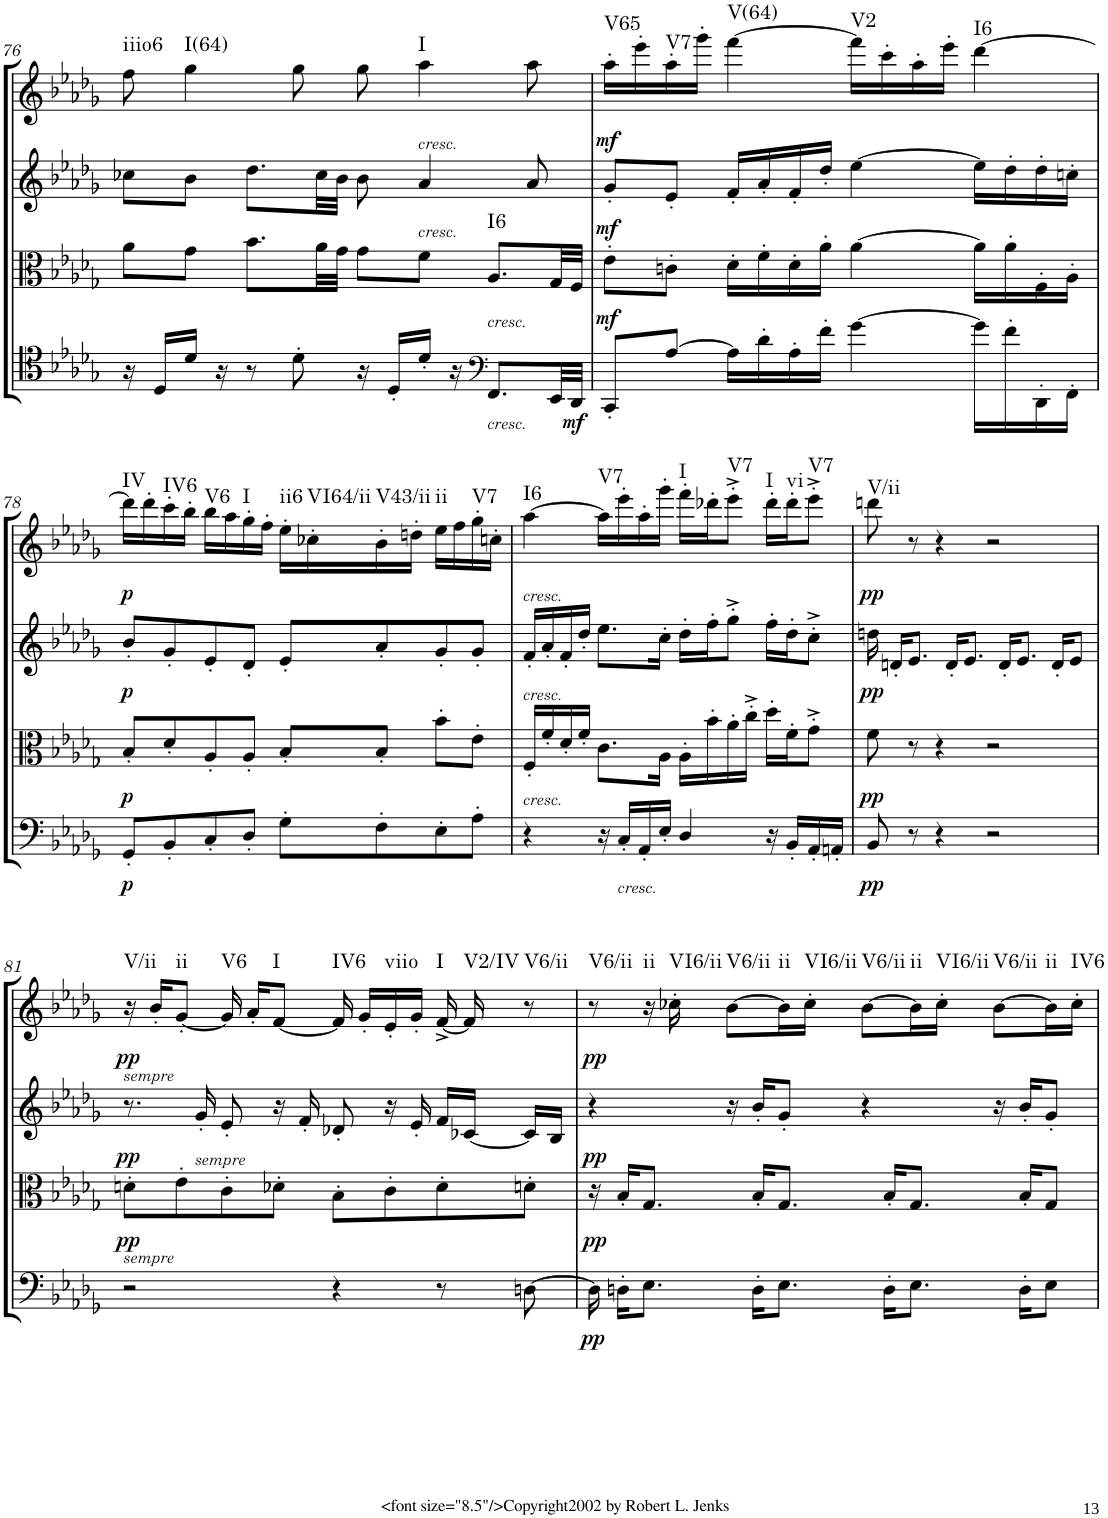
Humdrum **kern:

**kern	**dynam	**kern	**dynam	**harte	**kern	**dynam	**kern	**dynam	**harte
*part4	*part4	*part3	*part3	*part3	*part2	*part2	*part1	*part1	*part1
*staff4	*staff4	*staff3	*staff3	*	*staff2	*staff2	*staff1	*staff1	*
*I"Cello	*	*I"Viola	*	*	*I"2nd Violin	*	*I"1st Violin	*	*
*	*	*I'Vla	*	*	*I'Vln	*	*I'Vln	*	*
!!LO:PB:g=z
*clefC4	*	*clefC3	*	*	*clefG2	*	*clefG2	*	*
*k[b-e-a-d-g-]	*	*k[b-e-a-d-g-]	*	*	*k[b-e-a-d-g-]	*	*k[b-e-a-d-g-]	*	*
*D-:	*	*D-:	*	*	*D-:	*	*D-:	*	*
*M4/4	*	*M4/4	*	*	*M4/4	*	*M4/4	*	*
*met(c)	*	*met(c)	*	*	*met(c)	*	*met(c)	*	*
=76	=76	=76	=76	=76	=76	=76	=76	=76	=76
!	!	!	!	!	!	!	!	!	!LO:H:kt=iiio6
16r	.	8a-\L	.	.	8cc-X\L	.	8ff\	.	N
16D-/LL	.	.	.	.	.	.	.	.	.
!	!	!	!	!	!	!	!	!	!LO:H:kt=I(64)
16d-/JJ	.	8g-\J	.	.	8b-\J	.	4gg-\	.	N
16r	.	.	.	.	.	.	.	.	.
8r	.	8.b-\L	.	.	8.dd-\L	.	.	.	.
8d-'\	.	.	.	.	.	.	8gg-\	.	.
.	.	32a-\LL	.	.	32cc-\LL	.	.	.	.
.	.	32g-\JJJ	.	.	32b-\JJJ	.	.	.	.
16r	.	8g-\L	.	.	8b-\	.	8gg-\	.	.
16D-'/LL	.	.	.	.	.	.	.	.	.
!	!	!	!	!	!	!	!LO:TX:b:i:t=cresc.	!	!
!	!	!	!	!	!LO:TX:b:i:t=cresc.	!	!	!	!LO:H:kt=I
16d-'/JJ	.	8f\J	.	.	4a-/	.	4aa-\	.	N
16r	.	.	.	.	.	.	.	.	.
*clefF4	*	*	*	*	*	*	*	*	*
!	!	!LO:TX:b:i:t=cresc.	!	!	!	!	!	!	!
!LO:TX:b:i:t=cresc.	!	!	!	!LO:H:kt=I6	!	!	!	!	!
8.FF/L	.	8.A-/L	.	N	.	.	.	.	.
.	.	.	.	.	8a-/	.	8aa-\	.	.
32EE-/LL	.	32G-/LL	.	.	.	.	.	.	.
!	!LO:DY:b	!	!	!	!	!	!	!	!
32DD-/JJJ	mf	32F/JJJ	.	.	.	.	.	.	.
=77	=77	=77	=77	=77	=77	=77	=77	=77	=77
!	!	!	!LO:DY:b	!	!	!LO:DY:b	!	!LO:DY:b	!LO:H:kt=V65
8CC'/L	.	8e-'\L	mf	.	8g-'/L	mf	16aa-'\LL	mf	N
.	.	.	.	.	.	.	16eee-'\	.	.
!	!	!	!	!	!	!	!	!	!LO:H:kt=V7
[8A-/J	.	8cn'\J	.	.	8e-'/J	.	16aa-'\	.	N
.	.	.	.	.	.	.	16ggg-'\JJ	.	.
!	!	!	!	!	!	!	!	!	!LO:H:kt=V(64)
16A-\LL]	.	16d-'\LL	.	.	16f'/LL	.	[4fff\	.	N
16d-'\	.	16f'\	.	.	16a-'/	.	.	.	.
16A-'\	.	16d-'\	.	.	16f'/	.	.	.	.
16f'\JJ	.	16a-'\JJ	.	.	16dd-'/JJ	.	.	.	.
!	!	!	!	!	!	!	!	!	!LO:H:kt=V2
[4g-\	.	[4a-\	.	.	[4ee-\	.	16fff\LL]	.	N
.	.	.	.	.	.	.	16ccc'\	.	.
.	.	.	.	.	.	.	16aa-'\	.	.
.	.	.	.	.	.	.	16eee-'\JJ	.	.
!	!	!	!	!	!	!	!	!	!LO:H:kt=I6
16g-\LL]	.	16a-\LL]	.	.	16ee-\LL]	.	[4ddd-\	.	N
16f'\	.	16a-'\	.	.	16dd-'\	.	.	.	.
16DD-'\	.	16F'\	.	.	16dd-'\	.	.	.	.
16FF'\JJ	.	16A-'\JJ	.	.	16ccn'\JJ	.	.	.	.
!!LO:LB:g=z
=78	=78	=78	=78	=78	=78	=78	=78	=78	=78
!	!LO:DY:b	!	!LO:DY:b	!	!	!LO:DY:b	!	!LO:DY:b	!LO:H:kt=IV
8GG-'/L	p	8B-'/L	p	.	8b-'/L	p	16ddd-\LL]	p	N
.	.	.	.	.	.	.	16ddd-'\	.	.
!	!	!	!	!	!	!	!	!	!LO:H:kt=IV6
8BB-'/	.	8d-'/	.	.	8g-'/	.	16ccc'\	.	N
.	.	.	.	.	.	.	16bb-'\JJ	.	.
!	!	!	!	!	!	!	!	!	!LO:H:kt=V6
8C'/	.	8A-'/	.	.	8e-'/	.	16bb-\LL	.	N
.	.	.	.	.	.	.	16aa-\	.	.
!	!	!	!	!	!	!	!	!	!LO:H:kt=I
8D-'/J	.	8A-'/J	.	.	8d-'/J	.	16gg-'\	.	N
.	.	.	.	.	.	.	16ff'\JJ	.	.
!	!	!	!	!	!	!	!	!	!LO:H:kt=ii6
8G-'\L	.	8B-'/L	.	.	8e-'/L	.	16ee-'\LL	.	N
!	!	!	!	!	!	!	!	!	!LO:H:kt=VI64/ii
.	.	.	.	.	.	.	16cc-X'\	.	N
!	!	!	!	!	!	!	!	!	!LO:H:kt=V43/ii
8F'\	.	8B-'/J	.	.	8a-'/	.	16b-'\	.	N
.	.	.	.	.	.	.	16ddn'\JJ	.	.
!	!	!	!	!	!	!	!	!	!LO:H:kt=ii
8E-'\	.	8b-'\L	.	.	8g-'/	.	16ee-\LL	.	N
.	.	.	.	.	.	.	16ff\	.	.
!	!	!	!	!	!	!	!	!	!LO:H:kt=V7
8A-'\J	.	8e-'\J	.	.	8g-'/J	.	16gg-'\	.	N
.	.	.	.	.	.	.	16ccn'\JJ	.	.
=79	=79	=79	=79	=79	=79	=79	=79	=79	=79
!	!	!	!	!	!	!	!LO:TX:b:i:t=cresc.	!	!
!	!	!	!	!	!LO:TX:b:i:t=cresc.	!	!	!	!
!	!	!LO:TX:b:i:t=cresc.	!	!	!	!	!	!	!LO:H:kt=I6
4r	.	16F'/LL	.	.	16f'/LL	.	[4aa-\	.	N
.	.	16f'/	.	.	16a-'/	.	.	.	.
.	.	16d-'/	.	.	16f'/	.	.	.	.
.	.	16f'/JJ	.	.	16dd-'/JJ	.	.	.	.
!	!	!	!	!	!	!	!	!	!LO:H:kt=V7
16r	.	8.c\L	.	.	8.ee-\L	.	16aa-\LL]	.	N
!LO:TX:b:i:t=cresc.	!	!	!	!	!	!	!	!	!
16C'/LL	.	.	.	.	.	.	16eee-'\	.	.
16AA-'/	.	.	.	.	.	.	16aa-'\	.	.
16E-'/JJ	.	16A-\Jk	.	.	16cc'\Jk	.	16ggg-'\JJ	.	.
!	!	!	!	!	!	!	!	!	!LO:H:kt=I
4D-/	.	16A-'\LL	.	.	16dd-'\LL	.	16fff'\LL	.	N
.	.	16b-'\	.	.	16ff'\J	.	16ddd-X'\J	.	.
!	!	!	!	!	!	!	!	!	!LO:H:kt=V7
.	.	16a-'\	.	.	8gg-'^\J	.	8eee-'^\J	.	N
.	.	16cc'^\JJ	.	.	.	.	.	.	.
!	!	!	!	!	!	!	!	!	!LO:H:kt=I
16r	.	16dd-'\LL	.	.	16ff'\LL	.	16ddd-'\LL	.	N
!	!	!	!	!	!	!	!	!	!LO:H:kt=vi
16BB-'/LL	.	16f'\J	.	.	16dd-'\J	.	16ddd-'\J	.	N
!	!	!	!	!	!	!	!	!	!LO:H:kt=V7
16AA-'/	.	8g-'^\J	.	.	8cc'^\J	.	8eee-'^\J	.	N
16AAn'/JJ	.	.	.	.	.	.	.	.	.
=80	=80	=80	=80	=80	=80	=80	=80	=80	=80
!	!LO:DY:b	!	!LO:DY:b	!	!	!LO:DY:b	!	!LO:DY:b	!LO:H:kt=V/ii
8BB-/	pp	8f\	pp	.	16ddn\	pp	8dddn\	pp	N
.	.	.	.	.	16dn'/KL	.	.	.	.
8r	.	8r	.	.	8.e-/J	.	8r	.	.
4r	.	4r	.	.	.	.	4r	.	.
.	.	.	.	.	16d'/KL	.	.	.	.
.	.	.	.	.	8.e-/J	.	.	.	.
2r	.	2r	.	.	.	.	2r	.	.
.	.	.	.	.	16d'/KL	.	.	.	.
.	.	.	.	.	8.e-/J	.	.	.	.
.	.	.	.	.	16d'/KL	.	.	.	.
.	.	.	.	.	8e-/J	.	.	.	.
!!LO:LB:g=z
=81	=81	=81	=81	=81	=81	=81	=81	=81	=81
!	!	!	!	!	!	!	!LO:TX:b:i:t=sempre	!	!
!	!	!LO:TX:b:i:t=sempre	!	!	!	!	!	!	!
!	!	!	!LO:DY:b	!	!	!LO:DY:b	!	!LO:DY:b	!LO:H:kt=V/ii
2r	.	8dn'\L	pp	.	8.r	pp	16r	pp	N
.	.	.	.	.	.	.	16b-'/KL	.	.
!	!	!	!	!	!	!	!	!	!LO:H:kt=ii
.	.	8e-'\	.	.	.	.	[8g-'/J	.	N
!	!	!	!	!	!LO:TX:b:i:t=sempre	!	!	!	!
.	.	.	.	.	16g-'/	.	.	.	.
!	!	!	!	!	!	!	!	!	!LO:H:kt=V6
.	.	8c'\	.	.	8e-'/	.	16g-/]	.	N
.	.	.	.	.	.	.	16a-'/KL	.	.
!	!	!	!	!	!	!	!	!	!LO:H:kt=I
.	.	8d-X'\J	.	.	16r	.	[8f/J	.	N
.	.	.	.	.	16f'/	.	.	.	.
!	!	!	!	!	!	!	!	!	!LO:H:kt=IV6
4r	.	8B-'\L	.	.	8d-X'/	.	16f/]	.	N
.	.	.	.	.	.	.	16g-'/LL	.	.
!	!	!	!	!	!	!	!	!	!LO:H:kt=viio
.	.	8c'\	.	.	16r	.	16e-'/	.	N
.	.	.	.	.	16e-'/	.	16g-'/JJ	.	.
!	!	!	!	!	!	!	!	!	!LO:H:kt=I
8r	.	8d-'\	.	.	16f/LL	.	[16f^/	.	N
!	!	!	!	!	!	!	!	!	!LO:H:kt=V2/IV
.	.	.	.	.	[16c-X/JJ	.	16f/]	.	N
!	!	!	!	!	!	!	!	!	!LO:H:kt=V6/ii
[8Dn\	.	8dn'\J	.	.	16c-/LL]	.	8r	.	N
.	.	.	.	.	16B-/JJ	.	.	.	.
=82	=82	=82	=82	=82	=82	=82	=82	=82	=82
!	!LO:DY:b	!	!LO:DY:b	!	!	!LO:DY:b	!	!LO:DY:b	!LO:H:kt=V6/ii
16D\]	pp	16r	pp	.	4r	pp	8r	pp	N
16Dn'\KL	.	16B-'/KL	.	.	.	.	.	.	.
!	!	!	!	!	!	!	!	!	!LO:H:kt=ii
8.E-\J	.	8.G-/J	.	.	.	.	16r	.	N
!	!	!	!	!	!	!	!	!	!LO:H:kt=VI6/ii
.	.	.	.	.	.	.	16cc-X'\	.	N
!	!	!	!	!	!	!	!	!	!LO:H:kt=V6/ii
.	.	.	.	.	16r	.	[8b-\L	.	N
16D'\KL	.	16B-'/KL	.	.	16b-'/KL	.	.	.	.
!	!	!	!	!	!	!	!	!	!LO:H:kt=ii
8.E-\J	.	8.G-/J	.	.	8g-'/J	.	16b-\L]	.	N
!	!	!	!	!	!	!	!	!	!LO:H:kt=VI6/ii
.	.	.	.	.	.	.	16cc-'\JJ	.	N
!	!	!	!	!	!	!	!	!	!LO:H:kt=V6/ii
.	.	.	.	.	4r	.	[8b-\L	.	N
16D'\KL	.	16B-'/KL	.	.	.	.	.	.	.
!	!	!	!	!	!	!	!	!	!LO:H:kt=ii
8.E-\J	.	8.G-/J	.	.	.	.	16b-\L]	.	N
!	!	!	!	!	!	!	!	!	!LO:H:kt=VI6/ii
.	.	.	.	.	.	.	16cc-'\JJ	.	N
!	!	!	!	!	!	!	!	!	!LO:H:kt=V6/ii
.	.	.	.	.	16r	.	[8b-\L	.	N
16D'\KL	.	16B-'/KL	.	.	16b-'/KL	.	.	.	.
!	!	!	!	!	!	!	!	!	!LO:H:kt=ii
8E-\J	.	8G-/J	.	.	8g-'/J	.	16b-\L]	.	N
!	!	!	!	!	!	!	!	!	!LO:H:kt=IV6
.	.	.	.	.	.	.	16cc-'\JJ	.	N
=	=	=	=	=	=	=	=	=	=
*-	*-	*-	*-	*-	*-	*-	*-	*-	*-
